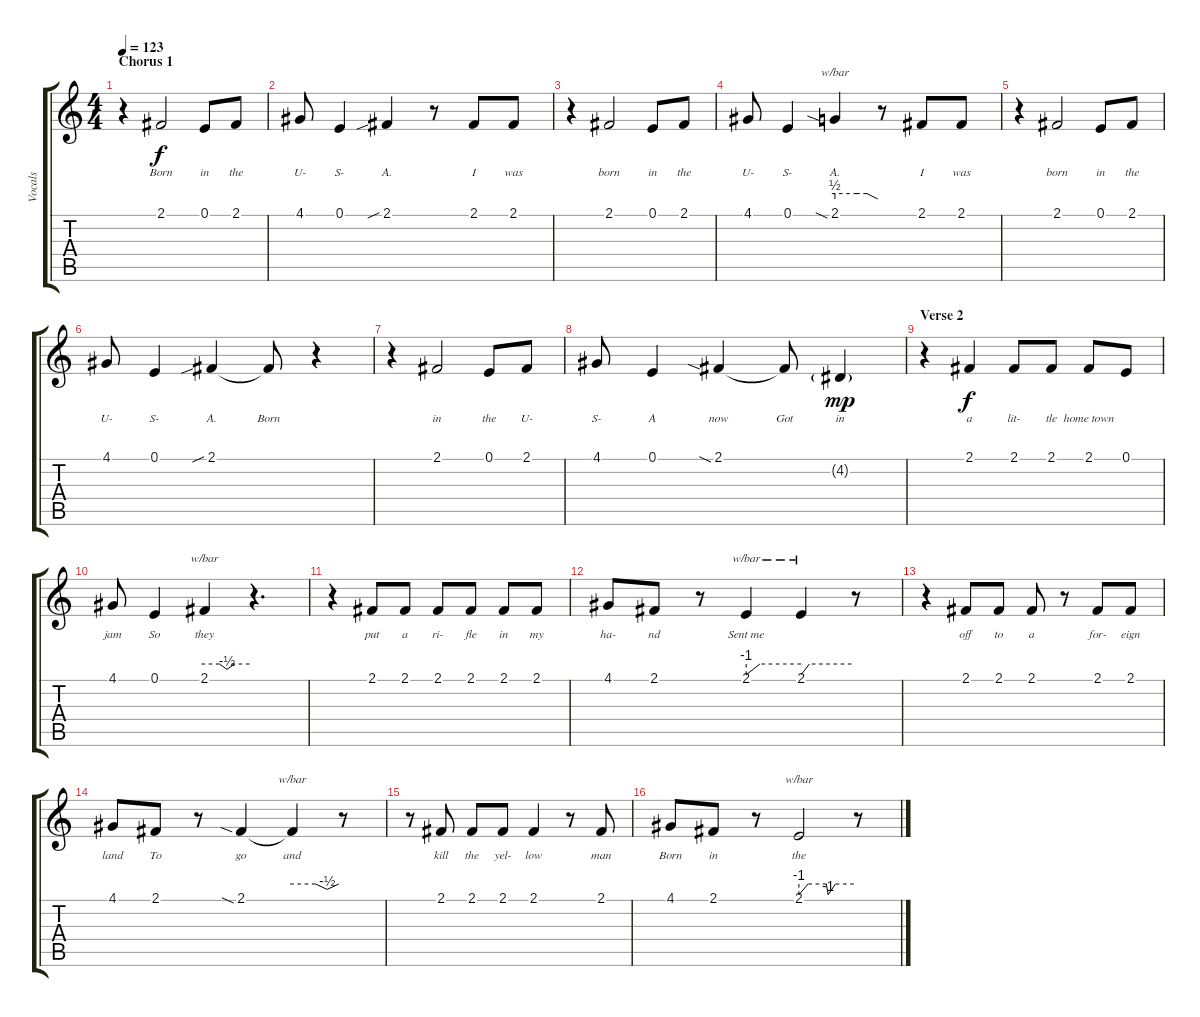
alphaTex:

\track ("Vocals" "Vocals") {instrument shanai}
\staff {score tabs}
\tuning (E4 B3 G3 D3 A2 E2) {hide}
\ts (4 4)
\section ("" "Chorus 1")
\tempo 123
\clef g2
\ks c
r.4{dy f} 2.1.2{lyrics (0 "Born") lyrics (1 "") lyrics (2 "") lyrics (3 "") lyrics (4 "")} 0.1.8{lyrics (0 "in") lyrics (1 "") lyrics (2 "") lyrics (3 "") lyrics (4 "")} 2.1.8{lyrics (0 "the") lyrics (1 "") lyrics (2 "") lyrics (3 "") lyrics (4 "")} |
4.1.8{lyrics (0 "U-") lyrics (1 "") lyrics (2 "") lyrics (3 "") lyrics (4 "")} 0.1.4{lyrics (0 "S-") lyrics (1 "") lyrics (2 "") lyrics (3 "") lyrics (4 "")} 2.1{sib}.4{lyrics (0 "A.") lyrics (1 "") lyrics (2 "") lyrics (3 "") lyrics (4 "")} r.8 2.1.8{lyrics (0 "I") lyrics (1 "") lyrics (2 "") lyrics (3 "") lyrics (4 "")} 2.1.8{lyrics (0 "was") lyrics (1 "") lyrics (2 "") lyrics (3 "") lyrics (4 "")} |
r.4 2.1.2{lyrics (0 "born") lyrics (1 "") lyrics (2 "") lyrics (3 "") lyrics (4 "")} 0.1.8{lyrics (0 "in") lyrics (1 "") lyrics (2 "") lyrics (3 "") lyrics (4 "")} 2.1.8{lyrics (0 "the") lyrics (1 "") lyrics (2 "") lyrics (3 "") lyrics (4 "")} |
4.1.8{lyrics (0 "U-") lyrics (1 "") lyrics (2 "") lyrics (3 "") lyrics (4 "")} 0.1.4{lyrics (0 "S-") lyrics (1 "") lyrics (2 "") lyrics (3 "") lyrics (4 "")} 2.1{sia}.4{tbe (custom default 0 2 31 2 45 2 60 0) lyrics (0 "A.") lyrics (1 "") lyrics (2 "") lyrics (3 "") lyrics (4 "")} r.8 2.1.8{lyrics (0 "I") lyrics (1 "") lyrics (2 "") lyrics (3 "") lyrics (4 "")} 2.1.8{lyrics (0 "was") lyrics (1 "") lyrics (2 "") lyrics (3 "") lyrics (4 "")} |
r.4 2.1.2{lyrics (0 "born") lyrics (1 "") lyrics (2 "") lyrics (3 "") lyrics (4 "")} 0.1.8{lyrics (0 "in") lyrics (1 "") lyrics (2 "") lyrics (3 "") lyrics (4 "")} 2.1.8{lyrics (0 "the") lyrics (1 "") lyrics (2 "") lyrics (3 "") lyrics (4 "")} |
4.1.8{lyrics (0 "U-") lyrics (1 "") lyrics (2 "") lyrics (3 "") lyrics (4 "")} 0.1.4{lyrics (0 "S-") lyrics (1 "") lyrics (2 "") lyrics (3 "") lyrics (4 "")} 2.1{sib}.4{lyrics (0 "A.") lyrics (1 "") lyrics (2 "") lyrics (3 "") lyrics (4 "")} 2.1{t}.8{lyrics (0 "Born") lyrics (1 "") lyrics (2 "") lyrics (3 "") lyrics (4 "")} r.4 |
r.4 2.1.2{lyrics (0 "in") lyrics (1 "") lyrics (2 "") lyrics (3 "") lyrics (4 "")} 0.1.8{lyrics (0 "the") lyrics (1 "") lyrics (2 "") lyrics (3 "") lyrics (4 "")} 2.1.8{lyrics (0 "U-") lyrics (1 "") lyrics (2 "") lyrics (3 "") lyrics (4 "")} |
4.1.8{lyrics (0 "S-") lyrics (1 "") lyrics (2 "") lyrics (3 "") lyrics (4 "")} 0.1.4{lyrics (0 "A") lyrics (1 "") lyrics (2 "") lyrics (3 "") lyrics (4 "")} 2.1{sia}.4{lyrics (0 "now") lyrics (1 "") lyrics (2 "") lyrics (3 "") lyrics (4 "")} 2.1{t}.8{lyrics (0 "Got") lyrics (1 "") lyrics (2 "") lyrics (3 "") lyrics (4 "")} 4.2{g}.4{lyrics (0 "in") lyrics (1 "") lyrics (2 "") lyrics (3 "") lyrics (4 "") dy mp} |
\section ("" "Verse 2")
r.4 2.1.4{lyrics (0 "a") lyrics (1 "") lyrics (2 "") lyrics (3 "") lyrics (4 "") dy f} 2.1.8{lyrics (0 "lit-") lyrics (1 "") lyrics (2 "") lyrics (3 "") lyrics (4 "")} 2.1.8{lyrics (0 "tle") lyrics (1 "") lyrics (2 "") lyrics (3 "") lyrics (4 "")} 2.1.8{lyrics (0 "home town") lyrics (1 "") lyrics (2 "") lyrics (3 "") lyrics (4 "")} 0.1.8{lyrics (0 "") lyrics (1 "") lyrics (2 "") lyrics (3 "") lyrics (4 "")} |
4.1.8{lyrics (0 "jam") lyrics (1 "") lyrics (2 "") lyrics (3 "") lyrics (4 "")} 0.1.4{lyrics (0 "So") lyrics (1 "") lyrics (2 "") lyrics (3 "") lyrics (4 "")} 2.1.4{tbe (custom default 0 0 20 0 30 -2 40 0 60 0) lyrics (0 "they") lyrics (1 "") lyrics (2 "") lyrics (3 "") lyrics (4 "")} r.4{d} |
r.4 2.1.8{lyrics (0 "put") lyrics (1 "") lyrics (2 "") lyrics (3 "") lyrics (4 "")} 2.1.8{lyrics (0 "a") lyrics (1 "") lyrics (2 "") lyrics (3 "") lyrics (4 "")} 2.1.8{lyrics (0 "ri-") lyrics (1 "") lyrics (2 "") lyrics (3 "") lyrics (4 "")} 2.1.8{lyrics (0 "fle") lyrics (1 "") lyrics (2 "") lyrics (3 "") lyrics (4 "")} 2.1.8{lyrics (0 "in") lyrics (1 "") lyrics (2 "") lyrics (3 "") lyrics (4 "")} 2.1.8{lyrics (0 "my") lyrics (1 "") lyrics (2 "") lyrics (3 "") lyrics (4 "")} |
4.1.8{lyrics (0 "ha-") lyrics (1 "") lyrics (2 "") lyrics (3 "") lyrics (4 "")} 2.1.8{lyrics (0 "nd") lyrics (1 "") lyrics (2 "") lyrics (3 "") lyrics (4 "")} r.8 2.1.4{tbe (custom default 0 -4 15 0 60 0) lyrics (0 "Sent me") lyrics (1 "") lyrics (2 "") lyrics (3 "") lyrics (4 "")} 2.1.4{tbe (custom default 0 -4 10 0 60 0) lyrics (0 "") lyrics (1 "") lyrics (2 "") lyrics (3 "") lyrics (4 "")} r.8 |
r.4 2.1.8{lyrics (0 "off") lyrics (1 "") lyrics (2 "") lyrics (3 "") lyrics (4 "")} 2.1.8{lyrics (0 "to") lyrics (1 "") lyrics (2 "") lyrics (3 "") lyrics (4 "")} 2.1.8{lyrics (0 "a") lyrics (1 "") lyrics (2 "") lyrics (3 "") lyrics (4 "")} r.8 2.1.8{lyrics (0 "for-") lyrics (1 "") lyrics (2 "") lyrics (3 "") lyrics (4 "")} 2.1.8{lyrics (0 "eign") lyrics (1 "") lyrics (2 "") lyrics (3 "") lyrics (4 "")} |
4.1.8{lyrics (0 "land") lyrics (1 "") lyrics (2 "") lyrics (3 "") lyrics (4 "")} 2.1.8{lyrics (0 "To") lyrics (1 "") lyrics (2 "") lyrics (3 "") lyrics (4 "")} r.8 2.1{sia}.4{lyrics (0 "go") lyrics (1 "") lyrics (2 "") lyrics (3 "") lyrics (4 "")} 2.1{t}.4{tbe (custom default 0 0 30 0 45 -2 60 0) lyrics (0 "and") lyrics (1 "") lyrics (2 "") lyrics (3 "") lyrics (4 "")} r.8 |
r.8 2.1.8{lyrics (0 "kill") lyrics (1 "") lyrics (2 "") lyrics (3 "") lyrics (4 "")} 2.1.8{lyrics (0 "the") lyrics (1 "") lyrics (2 "") lyrics (3 "") lyrics (4 "")} 2.1.8{lyrics (0 "yel-") lyrics (1 "") lyrics (2 "") lyrics (3 "") lyrics (4 "")} 2.1.4{lyrics (0 "low") lyrics (1 "") lyrics (2 "") lyrics (3 "") lyrics (4 "")} r.8 2.1.8{lyrics (0 "man") lyrics (1 "") lyrics (2 "") lyrics (3 "") lyrics (4 "")} |
4.1.8{lyrics (0 "Born") lyrics (1 "") lyrics (2 "") lyrics (3 "") lyrics (4 "")} 2.1.8{lyrics (0 "in") lyrics (1 "") lyrics (2 "") lyrics (3 "") lyrics (4 "")} r.8 2.1.2{tbe (custom default 0 -4 10 0 30 0 32 -4 40 0 60 0) lyrics (0 "the") lyrics (1 "") lyrics (2 "") lyrics (3 "") lyrics (4 "")} r.8
